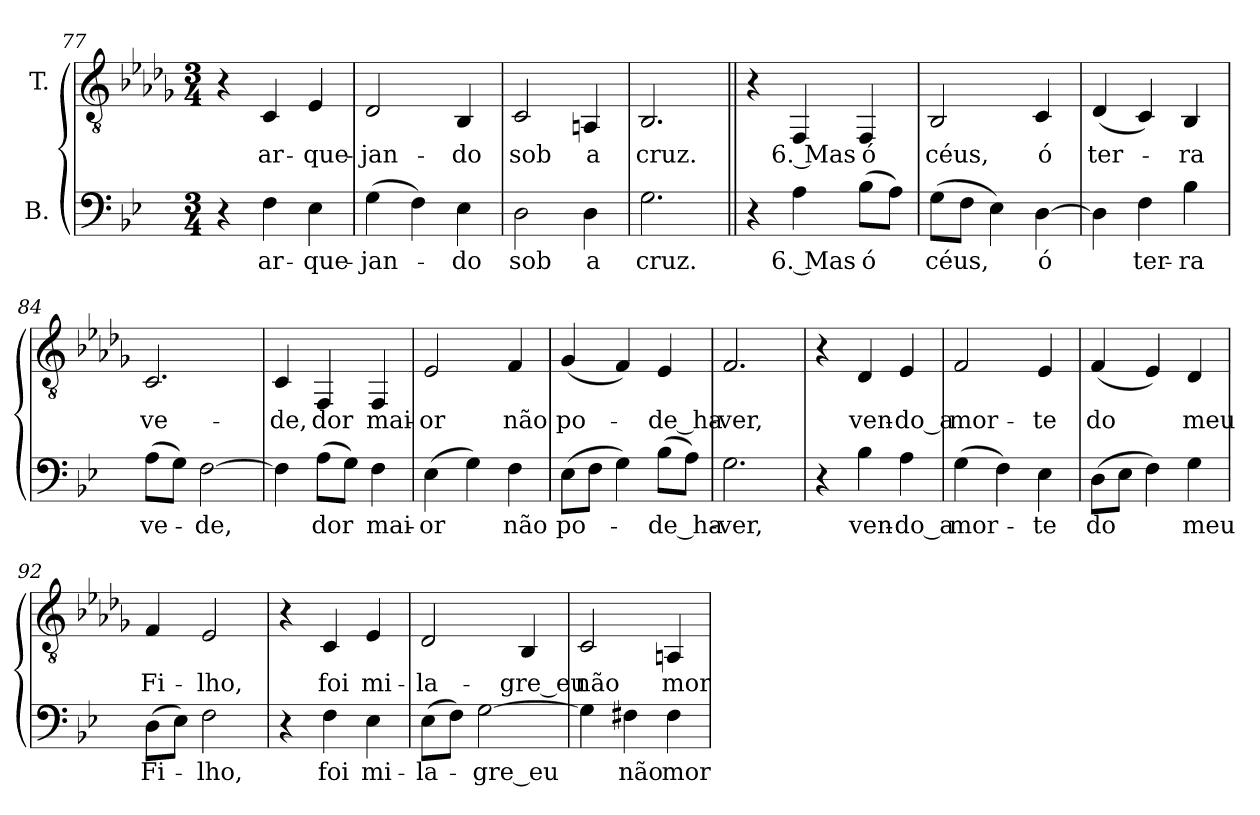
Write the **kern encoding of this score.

**kern	**text	**kern	**text
*part2	*part2	*part1	*part1
*staff2	*staff2	*staff1	*staff1
*I"B.	*	*I"T.	*
!!LO:LB:g=z
*clefF4	*	*clefGv2	*
*	*	*ITrd2c3	*
*k[b-e-]	*	*k[b-e-]	*
*g:	*	*g:	*
*M3/4	*	*M3/4	*
=77	=77	=77	=77
4r	.	4r	.
!	!LO:LY:b:color=#000000	!	!
!	!	!	!LO:LY:b:color=#000000
4Fi\	ar-	4AAi/	ar-
!	!LO:LY:b:color=#000000	!	!
!	!	!	!LO:LY:b:color=#000000
4E-i\	-que-	4Ci/	-que-
=78	=78	=78	=78
!	!LO:LY:b:color=#000000	!	!
!	!	!	!LO:LY:b:color=#000000
(4Gi\	-jan-	2BB-i/	-jan-
4Fi\)	.	.	.
!	!LO:LY:b:color=#000000	!	!
!	!	!	!LO:LY:b:color=#000000
4E-i\	-do	4GGi/	-do
=79	=79	=79	=79
!	!LO:LY:b:color=#000000	!	!
!	!	!	!LO:LY:b:color=#000000
2Di\	sob	2AAi/	sob
!	!LO:LY:b:color=#000000	!	!
!	!	!	!LO:LY:b:color=#000000
4Di\	a	4FF#Xi/	a
=80	=80	=80	=80
!	!LO:LY:b:color=#000000	!	!
!	!	!	!LO:LY:b:color=#000000
2.Gi\	cruz.	2.GGi/	cruz.
=81||	=81||	=81||	=81||
4r	.	4r	.
!	!LO:LY:b:color=#000000	!	!
!	!	!	!LO:LY:b:color=#000000
4Ai\	6. Mas	4DDi/	6. Mas
!	!LO:LY:b:color=#000000	!	!
!	!	!	!LO:LY:b:color=#000000
(8B-i\L	ó	4DDi/	ó
8Ai\J)	.	.	.
=82	=82	=82	=82
!	!LO:LY:b:color=#000000	!	!
!	!	!	!LO:LY:b:color=#000000
(8Gi\L	céus,	2GGi/	céus,
8Fi\J	.	.	.
4E-i\)	.	.	.
!	!LO:LY:b:color=#000000	!	!
!	!	!	!LO:LY:b:color=#000000
[4Di\	ó	4AAi/	ó
=83	=83	=83	=83
!	!	!	!LO:LY:b:color=#000000
4Di\]	.	(4BB-i/	ter-
!	!LO:LY:b:color=#000000	!	!
4Fi\	ter-	4AAi/)	.
!	!LO:LY:b:color=#000000	!	!
!	!	!	!LO:LY:b:color=#000000
4B-i\	-ra	4GGi/	-ra
=84	=84	=84	=84
!	!LO:LY:b:color=#000000	!	!
!	!	!	!LO:LY:b:color=#000000
(8Ai\L	ve-	2.AAi/	ve-
8Gi\J)	.	.	.
!	!LO:LY:b:color=#000000	!	!
[2Fi\	-de,	.	.
=85	=85	=85	=85
!	!	!	!LO:LY:b:color=#000000
4Fi\]	.	4AAi/	-de,
!	!LO:LY:b:color=#000000	!	!
!	!	!	!LO:LY:b:color=#000000
(8Ai\L	dor	4DDi/	dor
8Gi\J)	.	.	.
!	!LO:LY:b:color=#000000	!	!
!	!	!	!LO:LY:b:color=#000000
4Fi\	mai-	4DDi/	mai-
!!LO:LB:g=z
=86	=86	=86	=86
!	!LO:LY:b:color=#000000	!	!
!	!	!	!LO:LY:b:color=#000000
(4E-i\	-or	2Ci/	-or
4Gi\)	.	.	.
!	!LO:LY:b:color=#000000	!	!
!	!	!	!LO:LY:b:color=#000000
4Fi\	não	4Di/	não
=87	=87	=87	=87
!	!LO:LY:b:color=#000000	!	!
!	!	!	!LO:LY:b:color=#000000
(8E-i\L	po-	(4E-i/	po-
8Fi\J	.	.	.
4Gi\)	.	4Di/)	.
!	!LO:LY:b:color=#000000	!	!
!	!	!	!LO:LY:b:color=#000000
(8B-i\L	-de_ha-	4Ci/	-de_ha-
8Ai\J)	.	.	.
=88	=88	=88	=88
!	!LO:LY:b:color=#000000	!	!
!	!	!	!LO:LY:b:color=#000000
2.Gi\	-ver,	2.Di/	-ver,
=89	=89	=89	=89
4r	.	4r	.
!	!LO:LY:b:color=#000000	!	!
!	!	!	!LO:LY:b:color=#000000
4B-i\	ven-	4BB-i/	ven-
!	!LO:LY:b:color=#000000	!	!
!	!	!	!LO:LY:b:color=#000000
4Ai\	-do_a	4Ci/	-do_a
=90	=90	=90	=90
!	!LO:LY:b:color=#000000	!	!
!	!	!	!LO:LY:b:color=#000000
(4Gi\	mor-	2Di/	mor-
4Fi\)	.	.	.
!	!LO:LY:b:color=#000000	!	!
!	!	!	!LO:LY:b:color=#000000
4E-i\	-te	4Ci/	-te
=91	=91	=91	=91
!	!LO:LY:b:color=#000000	!	!
!	!	!	!LO:LY:b:color=#000000
(8Di\L	do	(4Di/	do
8E-i\J	.	.	.
4Fi\)	.	4Ci/)	.
!	!LO:LY:b:color=#000000	!	!
!	!	!	!LO:LY:b:color=#000000
4Gi\	meu	4BB-i/	meu
=92	=92	=92	=92
!	!LO:LY:b:color=#000000	!	!
!	!	!	!LO:LY:b:color=#000000
(8Di\L	Fi-	4Di/	Fi-
8E-i\J)	.	.	.
!	!LO:LY:b:color=#000000	!	!
!	!	!	!LO:LY:b:color=#000000
2Fi\	-lho,	2Ci/	-lho,
=93	=93	=93	=93
4r	.	4r	.
!	!LO:LY:b:color=#000000	!	!
!	!	!	!LO:LY:b:color=#000000
4Fi\	foi	4AAi/	foi
!	!LO:LY:b:color=#000000	!	!
!	!	!	!LO:LY:b:color=#000000
4E-i\	mi-	4Ci/	mi-
=94	=94	=94	=94
!	!LO:LY:b:color=#000000	!	!
!	!	!	!LO:LY:b:color=#000000
(8E-i\L	-la-	2BB-i/	-la-
8Fi\J)	.	.	.
!	!LO:LY:b:color=#000000	!	!
[2Gi\	-gre_eu	.	.
!	!	!	!LO:LY:b:color=#000000
.	.	4GGi/	-gre_eu
!!LO:LB:g=z
=95	=95	=95	=95
!	!	!	!LO:LY:b:color=#000000
4Gi\]	.	2AAi/	não
!	!LO:LY:b:color=#000000	!	!
4F#Xi\	não	.	.
!	!LO:LY:b:color=#000000	!	!
!	!	!	!LO:LY:b:color=#000000
4F#i\	mor-	4FF#Xi/	mor-
=	=	=	=
*-	*-	*-	*-
